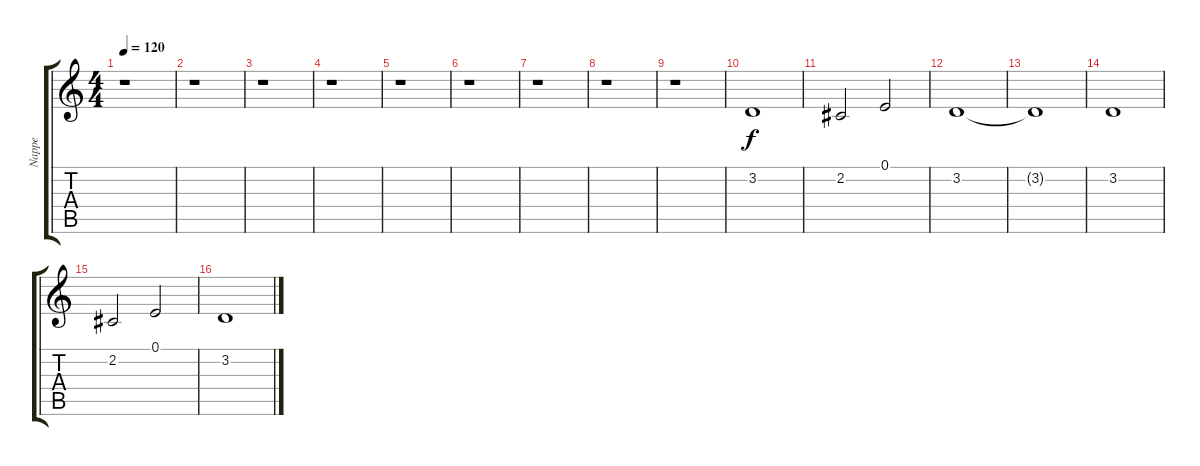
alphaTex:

\track ("Nappe" "Nappe") {instrument synthstrings2}
\staff {score tabs}
\tuning (E4 B3 G3 D3 A2 E2) {hide}
\ts (4 4)
\tempo 120
\clef g2
\ks c
r.1{dy f} |
r.1 |
r.1 |
r.1 |
r.1 |
r.1 |
r.1 |
r.1 |
r.1 |
3.2.1 |
2.2.2 0.1.2 |
3.2.1 |
3.2{t}.1 |
3.2.1 |
2.2.2 0.1.2 |
3.2.1
